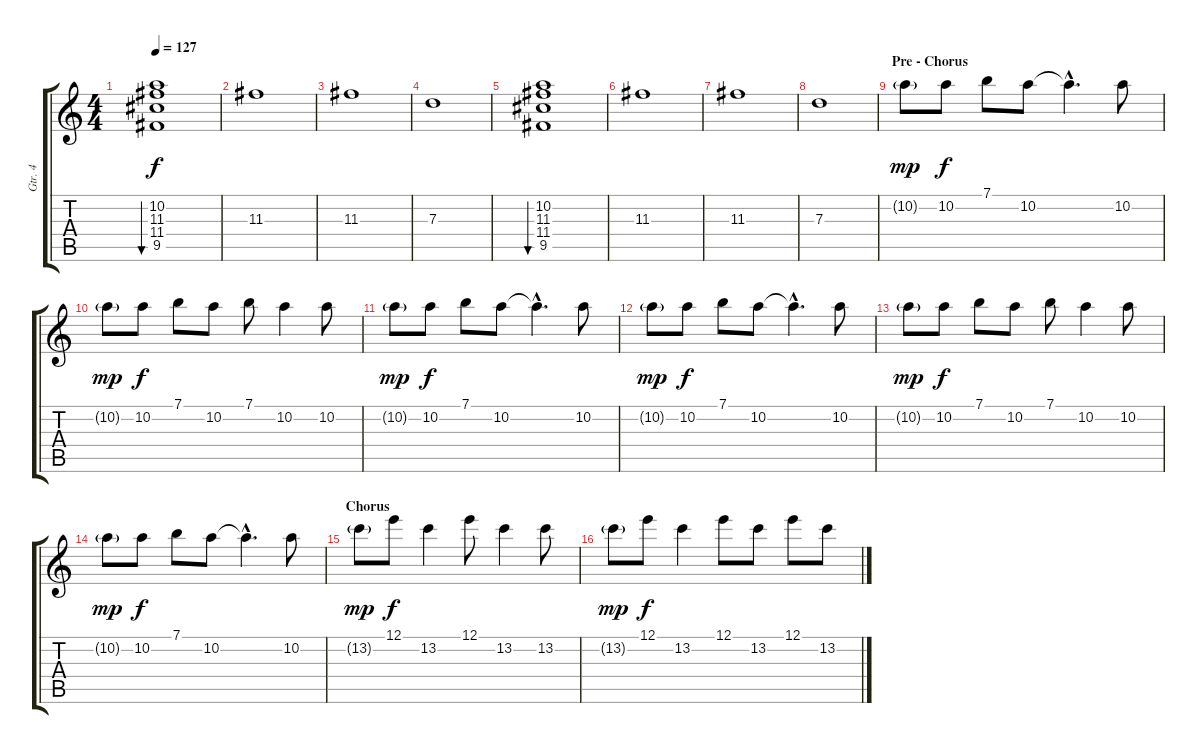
\track ("Gtr. 4" "Gtr. 4") {instrument acousticguitarsteel}
\staff {score tabs}
\tuning (E4 B3 G3 D3 A2 E2) {hide}
\ts (4 4)
\tempo 127
\clef g2
\ks c
(10.2 11.3 11.4 9.5).1{bu 480 dy f} |
11.3.1 |
11.3.1 |
7.3.1 |
(10.2 11.3 11.4 9.5).1{bu 480} |
11.3.1 |
11.3.1 |
7.3.1 |
\section ("" "Pre - Chorus")
10.2{g}.8{dy mp} 10.2.8{dy f} 7.1.8 10.2.8 10.2{hac t}.4{d} 10.2.8 |
10.2{g}.8{dy mp} 10.2.8{dy f} 7.1.8 10.2.8 7.1.8 10.2.4 10.2.8 |
10.2{g}.8{dy mp} 10.2.8{dy f} 7.1.8 10.2.8 10.2{hac t}.4{d} 10.2.8 |
10.2{g}.8{dy mp} 10.2.8{dy f} 7.1.8 10.2.8 10.2{hac t}.4{d} 10.2.8 |
10.2{g}.8{dy mp} 10.2.8{dy f} 7.1.8 10.2.8 7.1.8 10.2.4 10.2.8 |
10.2{g}.8{dy mp} 10.2.8{dy f} 7.1.8 10.2.8 10.2{hac t}.4{d} 10.2.8 |
\section ("" "Chorus")
13.2{g}.8{dy mp} 12.1.8{dy f} 13.2.4 12.1.8 13.2.4 13.2.8 |
13.2{g}.8{dy mp} 12.1.8{dy f} 13.2.4 12.1.8 13.2.8 12.1.8 13.2.8
